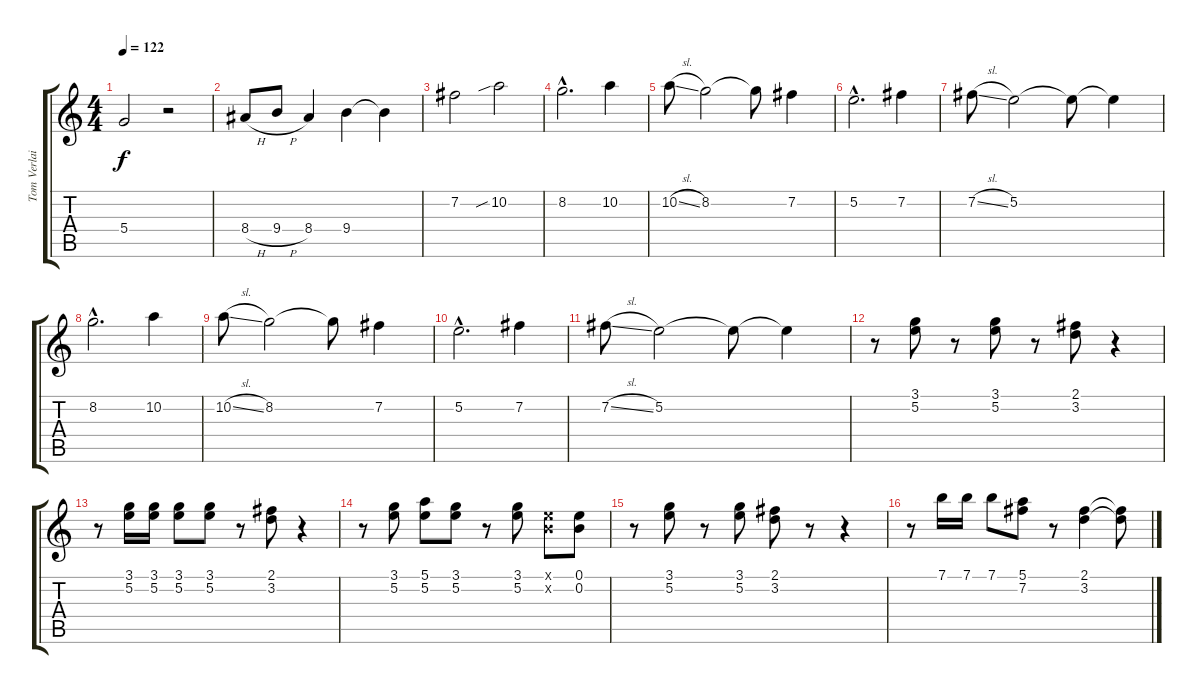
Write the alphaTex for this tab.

\track ("Tom Verlaine" "Tom Verlai") {instrument overdrivenguitar}
\staff {score tabs}
\tuning (E4 B3 G3 D3 A2 E2) {hide}
\ts (4 4)
\tempo 122
\clef g2
\ks c
5.4.2{dy f} r.2 |
8.4{h}.8 9.4{h}.8 8.4.4 9.4.4 9.4{t}.4 |
7.2.2 10.2{sib}.2 |
8.2{hac}.2{d} 10.2.4 |
10.2{sl}.8 8.2.2 8.2{t}.8 7.2.4 |
5.2{hac}.2{d} 7.2.4 |
7.2{sl}.8 5.2.2 5.2{t}.8 5.2{t}.4 |
8.2{hac}.2{d} 10.2.4 |
10.2{sl}.8 8.2.2 8.2{t}.8 7.2.4 |
5.2{hac}.2{d} 7.2.4 |
7.2{sl}.8 5.2.2 5.2{t}.8 5.2{t}.4 |
r.8 (3.1 5.2).8 r.8 (3.1 5.2).8 r.8 (2.1 3.2).8 r.4 |
r.8 (3.1 5.2).16 (3.1 5.2).16 (3.1 5.2).8 (3.1 5.2).8 r.8 (2.1 3.2).8 r.4 |
r.8 (3.1 5.2).8 (5.1 5.2).8 (3.1 5.2).8 r.8 (3.1 5.2).8 (0.1{x} 0.2{x}).8 (0.1 0.2).8 |
r.8 (3.1 5.2).8 r.8 (3.1 5.2).8 (2.1 3.2).8 r.8 r.4 |
r.8 7.1.16 7.1.16 7.1.8 (5.1 7.2).8 r.8 (2.1 3.2).4 (2.1{t} 3.2{t}).8
